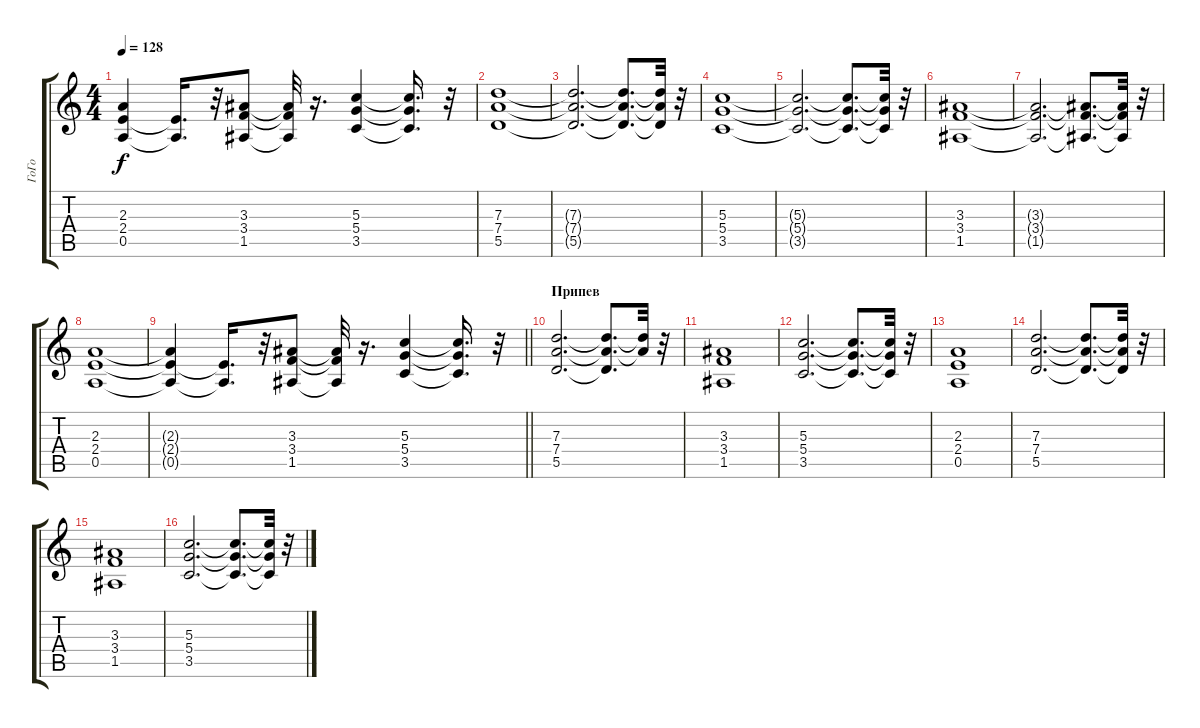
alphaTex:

\track ("ГоГо" "ГоГо") {instrument distortionguitar}
\staff {score tabs}
\tuning (E4 B3 G3 D3 A2 E2) {hide}
\ts (4 4)
\tempo 128
\clef g2
\ks c
(2.3{t} 2.4{t} 0.5{t}).4{dy f} (2.4{t} 0.5{t}).16{d} r.32 (3.3 3.4 1.5).8 (3.3{t} 3.4{t} 1.5{t}).32 r.16{d} (5.3 5.4 3.5).4 (5.3{t} 5.4{t} 3.5{t}).16{d} r.32 |
(7.3 7.4 5.5).1 |
(7.3{t} 7.4{t} 5.5{t}).2{d} (7.3{t} 7.4{t} 5.5{t}).8{d} (7.3{t} 7.4{t} 5.5{t}).32 r.32 |
(5.3 5.4 3.5).1 |
(5.3{t} 5.4{t} 3.5{t}).2{d} (5.3{t} 5.4{t} 3.5{t}).8{d} (5.3{t} 5.4{t} 3.5{t}).32 r.32 |
(3.3 3.4 1.5).1 |
(3.3{t} 3.4{t} 1.5{t}).2{d} (3.3{t} 3.4{t} 1.5{t}).8{d} (3.3{t} 3.4{t} 1.5{t}).32 r.32 |
(2.3 2.4 0.5).1 |
\barLineRight lightlight
(2.3{t} 2.4{t} 0.5{t}).4 (2.4{t} 0.5{t}).16{d} r.32 (3.3 3.4 1.5).8 (3.3{t} 3.4{t} 1.5{t}).32 r.16{d} (5.3 5.4 3.5).4 (5.3{t} 5.4{t} 3.5{t}).16{d} r.32 |
\section ("" "Припев")
(7.3 7.4 5.5).2{d} (7.3{t} 7.4{t} 5.5{t}).8{d} (7.3{t} 7.4{t}).32 r.32 |
(3.3 3.4 1.5).1 |
(5.3 5.4 3.5).2{d} (5.3{t} 5.4{t} 3.5{t}).8{d} (5.3{t} 5.4{t} 3.5{t}).32 r.32 |
(2.3 2.4 0.5).1 |
(7.3 7.4 5.5).2{d} (7.3{t} 7.4{t} 5.5{t}).8{d} (7.3{t} 7.4{t} 5.5{t}).32 r.32 |
(3.3 3.4 1.5).1 |
(5.3 5.4 3.5).2{d} (5.3{t} 5.4{t} 3.5{t}).8{d} (5.3{t} 5.4{t} 3.5{t}).32 r.32
